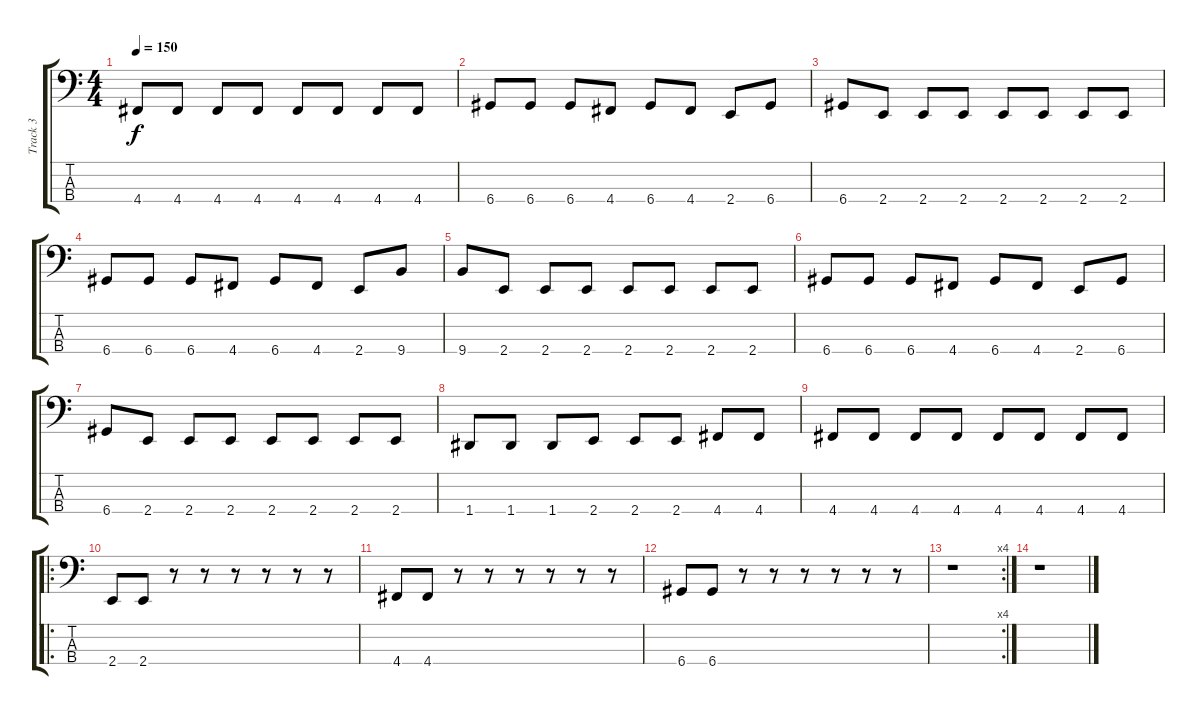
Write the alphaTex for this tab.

\track ("Track 3" "Track 3") {instrument electricbassfinger}
\staff {score tabs}
\tuning (G2 D2 A1 D1) {hide}
\ts (4 4)
\tempo 150
\clef f4
\ks c
4.4.8{dy f} 4.4.8 4.4.8 4.4.8 4.4.8 4.4.8 4.4.8 4.4.8 |
6.4.8 6.4.8 6.4.8 4.4.8 6.4.8 4.4.8 2.4.8 6.4.8 |
6.4.8 2.4.8 2.4.8 2.4.8 2.4.8 2.4.8 2.4.8 2.4.8 |
6.4.8 6.4.8 6.4.8 4.4.8 6.4.8 4.4.8 2.4.8 9.4.8 |
9.4.8 2.4.8 2.4.8 2.4.8 2.4.8 2.4.8 2.4.8 2.4.8 |
6.4.8 6.4.8 6.4.8 4.4.8 6.4.8 4.4.8 2.4.8 6.4.8 |
6.4.8 2.4.8 2.4.8 2.4.8 2.4.8 2.4.8 2.4.8 2.4.8 |
1.4.8 1.4.8 1.4.8 2.4.8 2.4.8 2.4.8 4.4.8 4.4.8 |
4.4.8 4.4.8 4.4.8 4.4.8 4.4.8 4.4.8 4.4.8 4.4.8 |
\ro
2.4.8 2.4.8 r.8 r.8 r.8 r.8 r.8 r.8 |
4.4.8 4.4.8 r.8 r.8 r.8 r.8 r.8 r.8 |
6.4.8 6.4.8 r.8 r.8 r.8 r.8 r.8 r.8 |
\rc 4
r.1 |
r.1
